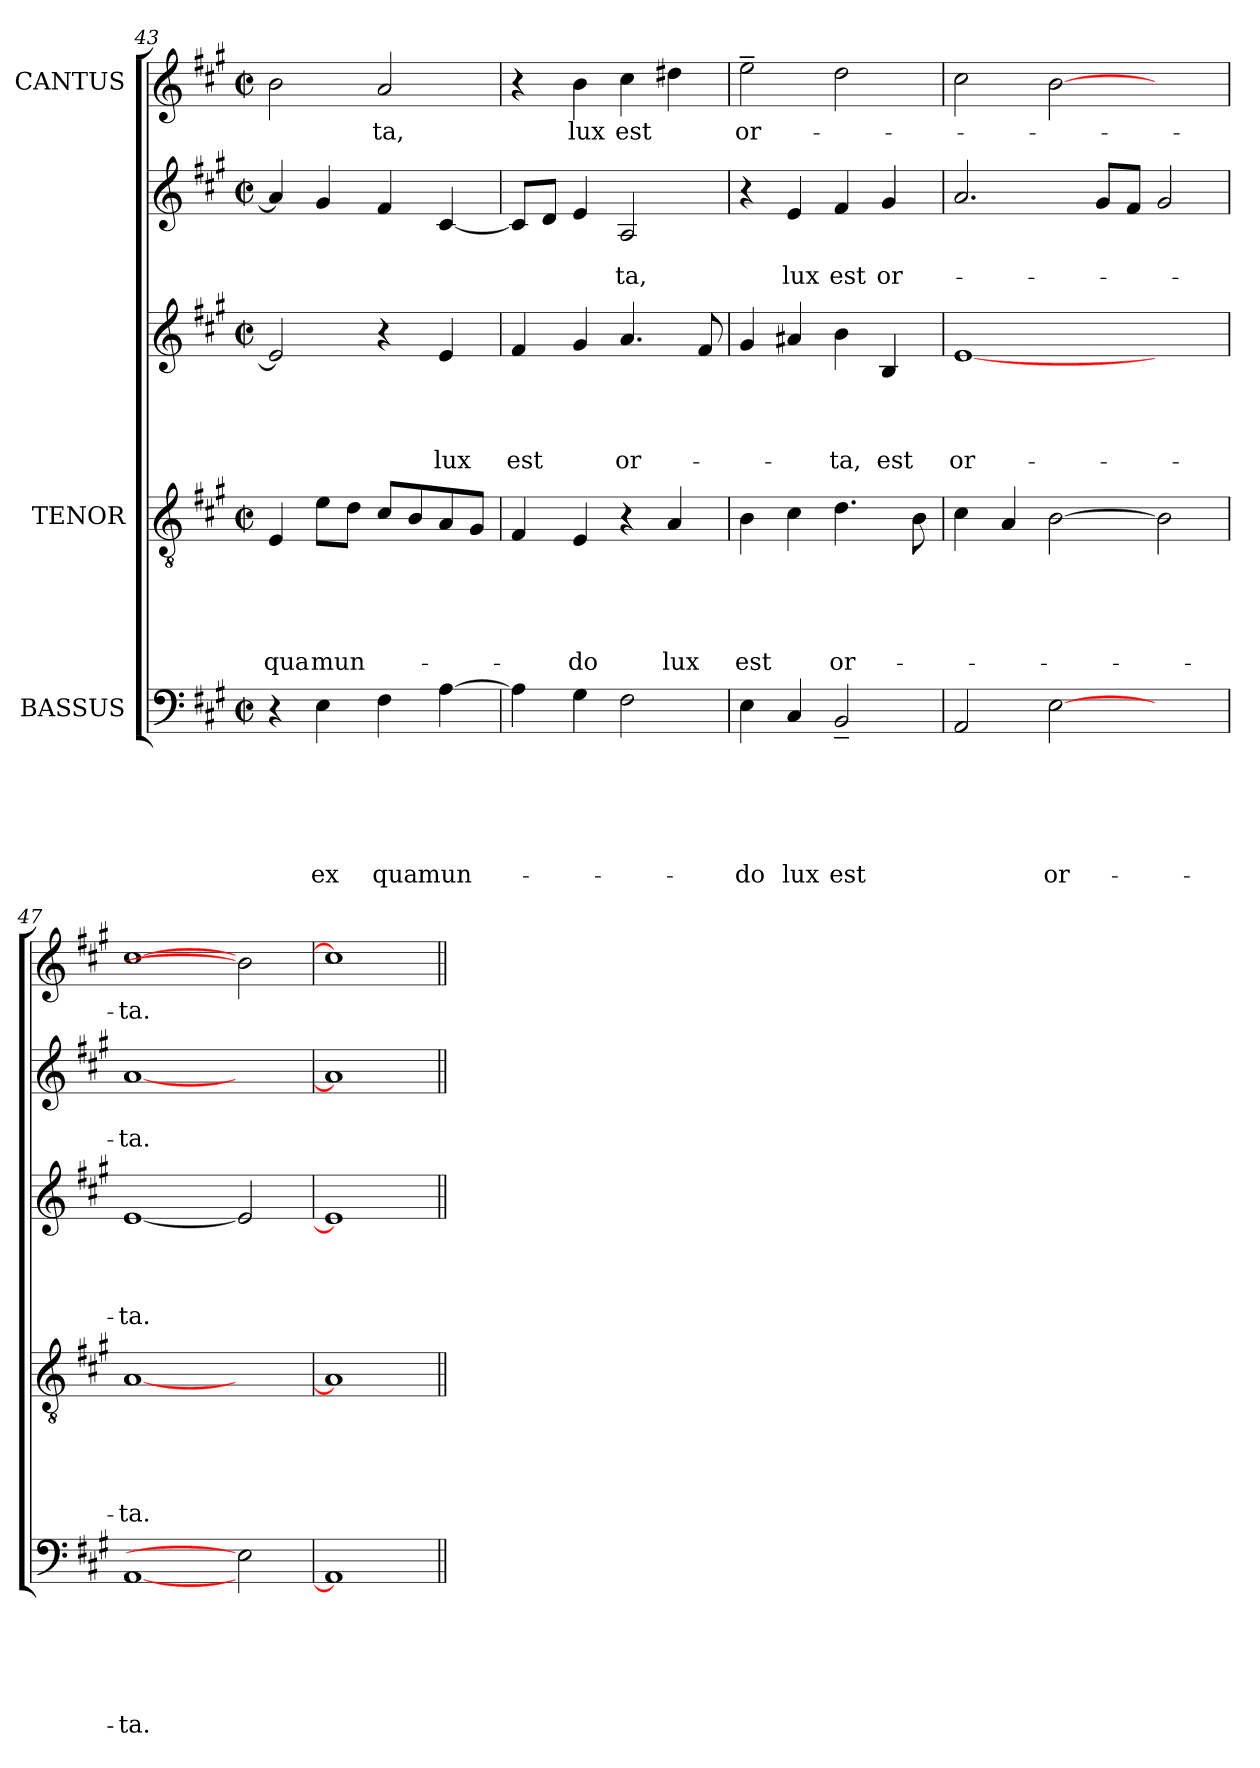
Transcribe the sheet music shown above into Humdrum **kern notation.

**kern	**text	**text	**text	**text	**text	**text	**kern	**text	**text	**text	**text	**text	**kern	**text	**text	**text	**text	**kern	**text	**text	**kern	**text
*part5	*part5	*part5	*part5	*part5	*part5	*part5	*part4	*part4	*part4	*part4	*part4	*part4	*part3	*part3	*part3	*part3	*part3	*part2	*part2	*part2	*part1	*part1
*staff5	*staff5	*staff5	*staff5	*staff5	*staff5	*staff5	*staff4	*staff4	*staff4	*staff4	*staff4	*staff4	*staff3	*staff3	*staff3	*staff3	*staff3	*staff2	*staff2	*staff2	*staff1	*staff1
*I"BASSUS	*	*	*	*	*	*	*I"TENOR	*	*	*	*	*	*	*	*	*	*	*	*	*	*I"CANTUS	*
*clefF4	*	*	*	*	*	*	*clefGv2	*	*	*	*	*	*clefG2	*	*	*	*	*clefG2	*	*	*clefG2	*
*k[f#c#g#]	*	*	*	*	*	*	*k[f#c#g#]	*	*	*	*	*	*k[f#c#g#]	*	*	*	*	*k[f#c#g#]	*	*	*k[f#c#g#]	*
*A:	*	*	*	*	*	*	*A:	*	*	*	*	*	*A:	*	*	*	*	*A:	*	*	*A:	*
*M2/2	*	*	*	*	*	*	*M2/2	*	*	*	*	*	*M2/2	*	*	*	*	*M2/2	*	*	*M2/2	*
*met(c|)	*	*	*	*	*	*	*met(c|)	*	*	*	*	*	*met(c|)	*	*	*	*	*met(c|)	*	*	*met(c|)	*
=43	=43	=43	=43	=43	=43	=43	=43	=43	=43	=43	=43	=43	=43	=43	=43	=43	=43	=43	=43	=43	=43	=43
!	!	!	!	!	!	!	!	!	!	!	!	!LO:LY:b	!	!	!	!	!	!	!	!	!	!
4r	.	.	.	.	.	.	4E/	.	.	.	.	qua	2e/]	.	.	.	.	4a/]	.	.	2b\	.
!	!	!	!	!	!	!LO:LY:b	!	!	!	!	!	!LO:LY:b	!	!	!	!	!	!	!	!	!	!
4E\	.	.	.	.	.	ex	8e\L	.	.	.	.	mun-	.	.	.	.	.	4g#/	.	.	.	.
.	.	.	.	.	.	.	8d\J	.	.	.	.	.	.	.	.	.	.	.	.	.	.	.
!	!	!	!	!	!	!LO:LY:b	!	!	!	!	!	!	!	!	!	!	!	!	!	!	!	!LO:LY:b
4F#\	.	.	.	.	.	qua	8c#/L	.	.	.	.	.	4r	.	.	.	.	4f#/	.	.	2a/	-ta,
.	.	.	.	.	.	.	8B/	.	.	.	.	.	.	.	.	.	.	.	.	.	.	.
!	!	!	!	!	!	!LO:LY:b	!	!	!	!	!	!	!	!	!	!	!LO:LY:b	!	!	!	!	!
[>4A\	.	.	.	.	.	mun-	8A/	.	.	.	.	.	4e/	.	.	.	lux	[<4c#/	.	.	.	.
.	.	.	.	.	.	.	8G#/J	.	.	.	.	.	.	.	.	.	.	.	.	.	.	.
=44	=44	=44	=44	=44	=44	=44	=44	=44	=44	=44	=44	=44	=44	=44	=44	=44	=44	=44	=44	=44	=44	=44
!	!	!	!	!	!	!	!	!	!	!	!	!	!	!	!	!	!LO:LY:b	!	!	!	!	!
4A\]	.	.	.	.	.	.	4F#/	.	.	.	.	.	4f#/	.	.	.	est	8c#/L]	.	.	4r	.
.	.	.	.	.	.	.	.	.	.	.	.	.	.	.	.	.	.	8d/J	.	.	.	.
!	!	!	!	!	!	!	!	!	!	!	!	!LO:LY:b	!	!	!	!	!	!	!	!	!	!LO:LY:b
4G#\	.	.	.	.	.	.	4E/	.	.	.	.	-do	4g#/	.	.	.	.	4e/	.	.	4b\	lux
!	!	!	!	!	!	!	!	!	!	!	!	!	!	!	!	!	!LO:LY:b	!	!	!LO:LY:b	!	!LO:LY:b
2F#\	.	.	.	.	.	.	4r	.	.	.	.	.	4.a/	.	.	.	or-	2A/	.	-ta,	4cc#\	est
!	!	!	!	!	!	!	!	!	!	!	!	!LO:LY:b	!	!	!	!	!	!	!	!	!	!
.	.	.	.	.	.	.	4A/	.	.	.	.	lux	.	.	.	.	.	.	.	.	4dd#X\	.
.	.	.	.	.	.	.	.	.	.	.	.	.	8f#/	.	.	.	.	.	.	.	.	.
!!LO:PB:g=z
=45	=45	=45	=45	=45	=45	=45	=45	=45	=45	=45	=45	=45	=45	=45	=45	=45	=45	=45	=45	=45	=45	=45
!	!	!	!	!	!	!LO:LY:b	!	!	!	!	!	!LO:LY:b	!	!	!	!	!	!	!	!	!	!LO:LY:b
4E\	.	.	.	.	.	-do	4B\	.	.	.	.	est	4g#/	.	.	.	.	4r	.	.	2ee~>\	or-
!	!	!	!	!	!	!LO:LY:b	!	!	!	!	!	!	!	!	!	!	!	!	!	!LO:LY:b	!	!
4C#/	.	.	.	.	.	lux	4c#\	.	.	.	.	.	4a#X/	.	.	.	.	4e/	.	lux	.	.
!	!	!	!	!	!	!LO:LY:b	!	!	!	!	!	!LO:LY:b	!	!	!	!	!LO:LY:b	!	!	!LO:LY:b	!	!
2BB~</	.	.	.	.	.	est	4.d\	.	.	.	.	or-	4b\	.	.	.	-ta,	4f#/	.	est	2dd\	.
!	!	!	!	!	!	!	!	!	!	!	!	!	!	!	!	!	!LO:LY:b	!	!	!LO:LY:b	!	!
.	.	.	.	.	.	.	.	.	.	.	.	.	4B/	.	.	.	est	4g#/	.	or-	.	.
.	.	.	.	.	.	.	8B\	.	.	.	.	.	.	.	.	.	.	.	.	.	.	.
=46	=46	=46	=46	=46	=46	=46	=46	=46	=46	=46	=46	=46	=46	=46	=46	=46	=46	=46	=46	=46	=46	=46
!	!	!	!	!	!	!	!	!	!	!	!	!	!	!	!	!	!LO:LY:b	!	!	!	!	!
2AA/	.	.	.	.	.	.	4c#\	.	.	.	.	.	[1e	.	.	.	or-	2.a/	.	.	2cc#\	.
.	.	.	.	.	.	.	4A/	.	.	.	.	.	.	.	.	.	.	.	.	.	.	.
!	!	!	!	!	!	!LO:LY:b	!	!	!	!	!	!	!	!	!	!	!	!	!	!	!	!
[2E	.	.	.	.	.	or-	[>2B\	.	.	.	.	.	.	.	.	.	.	.	.	.	[2b	.
.	.	.	.	.	.	.	.	.	.	.	.	.	.	.	.	.	.	8g#/L	.	.	.	.
.	.	.	.	.	.	.	.	.	.	.	.	.	.	.	.	.	.	8f#/J	.	.	.	.
2ryy	.	.	.	.	.	.	2B\]	.	.	.	.	.	2ryy	.	.	.	.	2g#/	.	.	2ryy	.
=47	=47	=47	=47	=47	=47	=47	=47	=47	=47	=47	=47	=47	=47	=47	=47	=47	=47	=47	=47	=47	=47	=47
!	!	!	!	!	!	!LO:LY:b	!	!	!	!	!	!LO:LY:b	!	!	!	!	!LO:LY:b	!	!	!LO:LY:b	!	!LO:LY:b
[<1AA	.	.	.	.	.	-ta.	[<1A	.	.	.	.	-ta.	[<1e	.	.	.	-ta.	[<1a	.	-ta.	[>1cc#	-ta.
2E]	.	.	.	.	.	.	2ryy	.	.	.	.	.	2e]	.	.	.	.	2ryy	.	.	2b]	.
=48	=48	=48	=48	=48	=48	=48	=48	=48	=48	=48	=48	=48	=48	=48	=48	=48	=48	=48	=48	=48	=48	=48
1AA]	.	.	.	.	.	.	1A]	.	.	.	.	.	1e]	.	.	.	.	1a]	.	.	1cc#]	.
=||	=||	=||	=||	=||	=||	=||	=||	=||	=||	=||	=||	=||	=||	=||	=||	=||	=||	=||	=||	=||	=||	=||
*-	*-	*-	*-	*-	*-	*-	*-	*-	*-	*-	*-	*-	*-	*-	*-	*-	*-	*-	*-	*-	*-	*-
